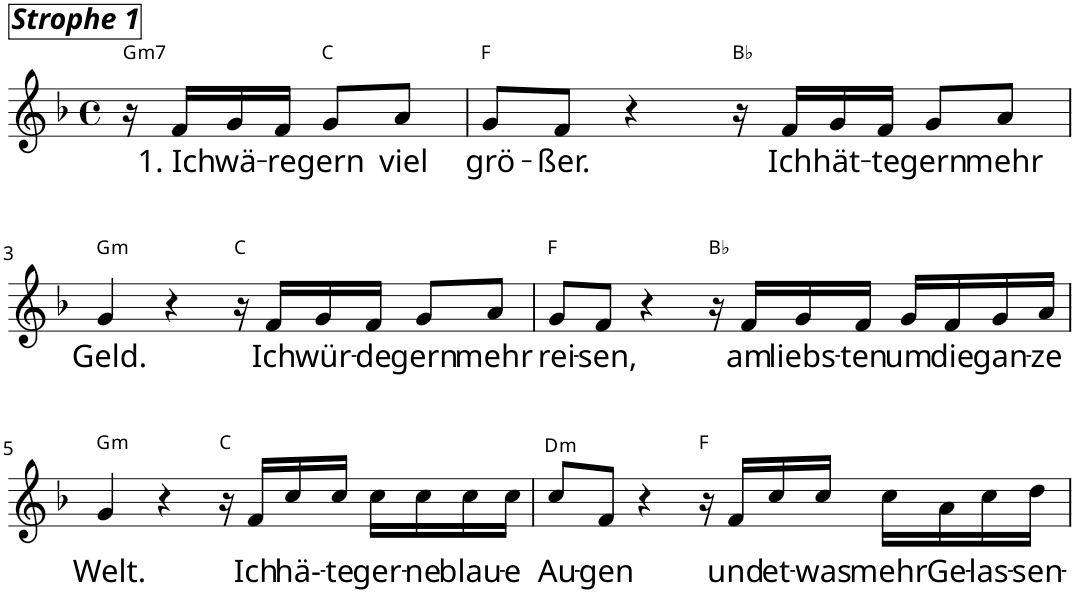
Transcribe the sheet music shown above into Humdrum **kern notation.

**kern	**text	**harte
*part1	*part1	*part1
*staff1	*staff1	*
*I"P1	*	*
*clefG2	*	*
*k[b-]	*	*
*F:	*	*
*M4/4	*	*
*met(c)	*	*
=1	=1	=1
!	!	!LO:H:kt=m7
16r	.	G:min7
!	!LO:LY:b	!
16f/LL	1. Ich	.
!LO:TX:a:Bi:t=Strophe 1	!	!
!	!LO:LY:b	!
16g/	wä-	.
!	!LO:LY:b	!
16f/JJ	-re	.
!	!LO:LY:b	!
8g/L	gern	C:maj
!	!LO:LY:b	!
8a/J	viel	.
=2	=2	=2
!	!LO:LY:b	!
8g/L	grö-	F:maj
!	!LO:LY:b	!
8f/J	-ßer.	.
4r	.	.
16r	.	Bb:maj
!	!LO:LY:b	!
16f/LL	Ich	.
!	!LO:LY:b	!
16g/	hät-	.
!	!LO:LY:b	!
16f/JJ	-te	.
!	!LO:LY:b	!
8g/L	gern	.
!	!LO:LY:b	!
8a/J	mehr	.
!!LO:LB:g=z
=3	=3	=3
!	!LO:LY:b	!LO:H:kt=m
4g/	Geld.	G:min
4r	.	.
16r	.	C:maj
!	!LO:LY:b	!
16f/LL	Ich	.
!	!LO:LY:b	!
16g/	wür-	.
!	!LO:LY:b	!
16f/JJ	-de	.
!	!LO:LY:b	!
8g/L	gern	.
!	!LO:LY:b	!
8a/J	mehr	.
=4	=4	=4
!	!LO:LY:b	!
8g/L	rei-	F:maj
!	!LO:LY:b	!
8f/J	-sen,	.
4r	.	.
16r	.	Bb:maj
!	!LO:LY:b	!
16f/LL	am	.
!	!LO:LY:b	!
16g/	liebs-	.
!	!LO:LY:b	!
16f/JJ	-ten	.
!	!LO:LY:b	!
16g/LL	um	.
!	!LO:LY:b	!
16f/	die	.
!	!LO:LY:b	!
16g/	gan-	.
!	!LO:LY:b	!
16a/JJ	-ze	.
!!LO:LB:g=z
=5	=5	=5
!	!LO:LY:b	!LO:H:kt=m
4g/	Welt.	G:min
4r	.	.
16r	.	C:maj
!	!LO:LY:b	!
16f/LL	Ich	.
!	!LO:LY:b	!
16cc/	hä--	.
!	!LO:LY:b	!
16cc/JJ	-te	.
!	!LO:LY:b	!
16cc\LL	ger-	.
!	!LO:LY:b	!
16cc\	-ne	.
!	!LO:LY:b	!
16cc\	blau-	.
!	!LO:LY:b	!
16cc\JJ	-e	.
=6	=6	=6
!	!LO:LY:b	!LO:H:kt=m
8cc/L	Au-	D:min
!	!LO:LY:b	!
8f/J	-gen	.
4r	.	.
16r	.	F:maj
!	!LO:LY:b	!
16f/LL	und	.
!	!LO:LY:b	!
16cc/	et-	.
!	!LO:LY:b	!
16cc/JJ	-was	.
!	!LO:LY:b	!
16cc\LL	mehr	.
!	!LO:LY:b	!
16a\	Ge-	.
!	!LO:LY:b	!
16cc\	-las-	.
!	!LO:LY:b	!
16dd\JJ	-sen-	.
=	=	=
*-	*-	*-
